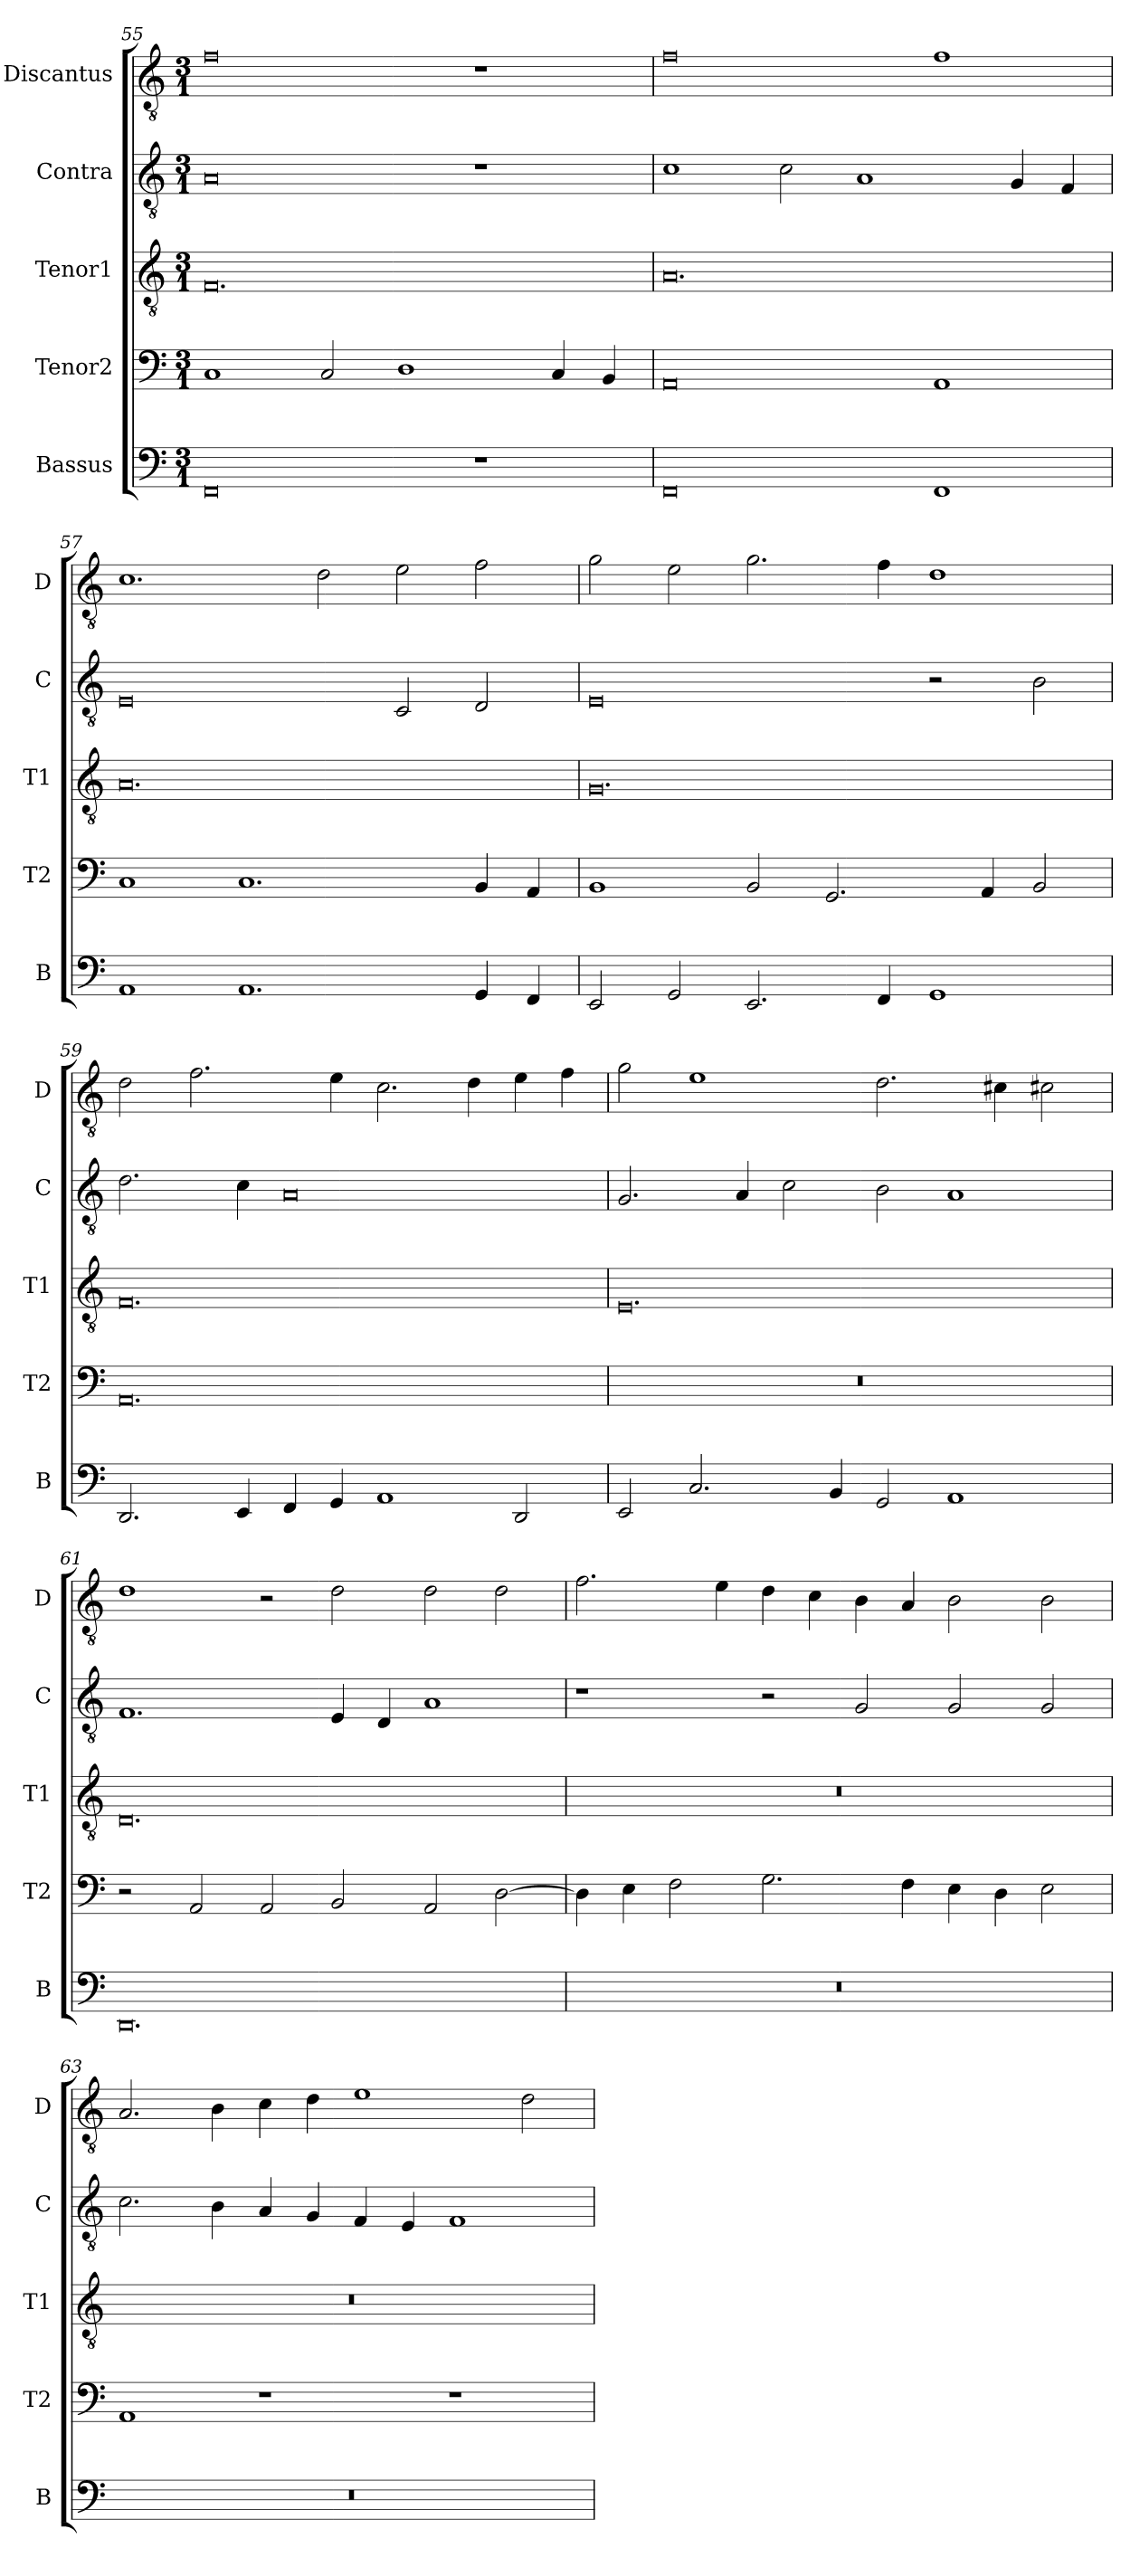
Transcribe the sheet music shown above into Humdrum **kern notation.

**kern	**kern	**kern	**kern	**kern
*part5	*part4	*part3	*part2	*part1
*staff5	*staff4	*staff3	*staff2	*staff1
*I"Bassus	*I"Tenor2	*I"Tenor1	*I"Contra	*I"Discantus
*I'B	*I'T2	*I'T1	*I'C	*I'D
*clefF4	*clefF4	*clefGv2	*clefGv2	*clefGv2
*k[]	*k[]	*k[]	*k[]	*k[]
*M3/1	*M3/1	*M3/1	*M3/1	*M3/1
=55	=55	=55	=55	=55
0FF	1C	0.F	0A	0f
.	2C/	.	.	.
.	1D	.	.	.
1r	.	.	1r	1r
.	4C/	.	.	.
.	4BB/	.	.	.
=56	=56	=56	=56	=56
0FF	0AA	0.A	1c	0f
.	.	.	2c\	.
.	.	.	1A	.
1FF	1AA	.	.	1f
.	.	.	4G/	.
.	.	.	4F/	.
=57	=57	=57	=57	=57
1AA	1C	0.A	0E	1.c
1.AA	1.C	.	.	.
.	.	.	.	2d\
.	.	.	2C/	2e\
4GG/	4BB/	.	2D/	2f\
4FF/	4AA/	.	.	.
=58	=58	=58	=58	=58
2EE/	1BB	0.G	0E	2g\
2GG/	.	.	.	2e\
2.EE/	2BB/	.	.	2.g\
.	2.GG/	.	.	.
4FF/	.	.	.	4f\
1GG	.	.	2r	1d
.	4AA/	.	.	.
.	2BB/	.	2B\	.
=59	=59	=59	=59	=59
2.DD/	0.AA	0.F	2.d\	2d\
.	.	.	.	2.f\
4EE/	.	.	4c\	.
4FF/	.	.	0A	.
4GG/	.	.	.	4e\
1AA	.	.	.	2.c\
.	.	.	.	4d\
2DD/	.	.	.	4e\
.	.	.	.	4f\
=60	=60	=60	=60	=60
2EE/	0.r	0.E	2.G/	2g\
2.C/	.	.	.	1e
.	.	.	4A/	.
.	.	.	2c\	.
4BB/	.	.	.	.
2GG/	.	.	2B\	2.d\
1AA	.	.	1A	.
.	.	.	.	4c#X\
.	.	.	.	2c#X\
=61	=61	=61	=61	=61
0.DD	2r	0.D	1.F	1d
.	2AA/	.	.	.
.	2AA/	.	.	2r
.	2BB/	.	4E/	2d\
.	.	.	4D/	.
.	2AA/	.	1A	2d\
.	[2D\	.	.	2d\
=62	=62	=62	=62	=62
0.r	4D\]	0.r	1r	2.f\
.	4E\	.	.	.
.	2F\	.	.	.
.	.	.	.	4e\
.	2.G\	.	2r	4d\
.	.	.	.	4c\
.	.	.	2G/	4B\
.	4F\	.	.	4A/
.	4E\	.	2G/	2B\
.	4D\	.	.	.
.	2E\	.	2G/	2B\
=63	=63	=63	=63	=63
0.r	1AA	0.r	2.c\	2.A/
.	.	.	4B\	4B\
.	1r	.	4A/	4c\
.	.	.	4G/	4d\
.	.	.	4F/	1e
.	.	.	4E/	.
.	1r	.	1F	.
.	.	.	.	2d\
=	=	=	=	=
*-	*-	*-	*-	*-
